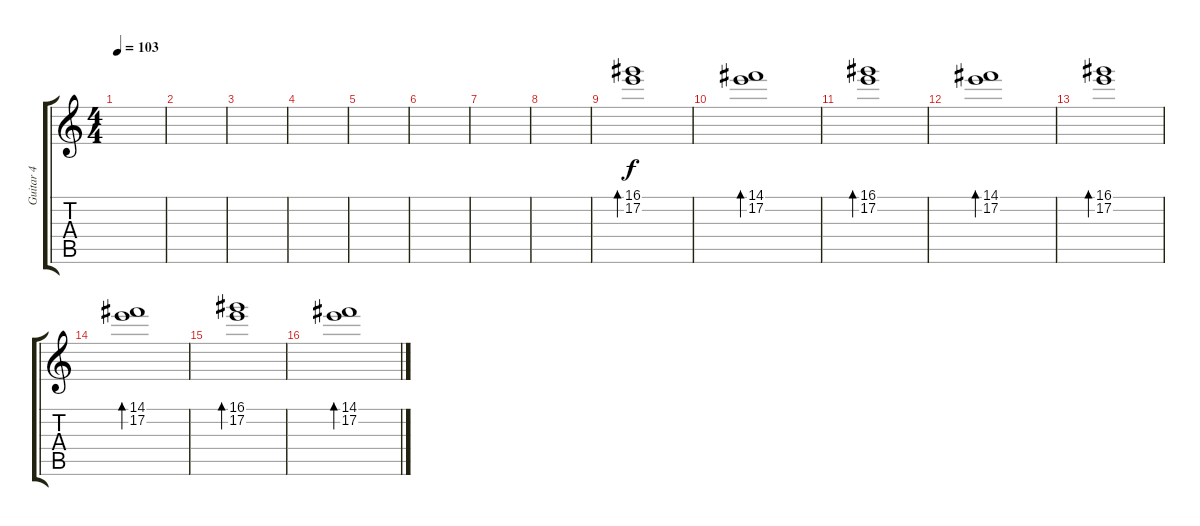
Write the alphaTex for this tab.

\track ("Guitar 4" "Guitar 4") {instrument acousticguitarsteel}
\staff {score tabs}
\tuning (E4 B3 G3 D3 A2 E2) {hide}
\ts (4 4)
\tempo 103
\clef g2
\ks c
|
|
|
|
|
|
|
|
(16.1 17.2).1{bd 60} |
(14.1 17.2).1{bd 60} |
(16.1 17.2).1{bd 60} |
(14.1 17.2).1{bd 480} |
(16.1 17.2).1{bd 120} |
(14.1 17.2).1{bd 60} |
(16.1 17.2).1{bd 120} |
(14.1 17.2).1{bd 60}
